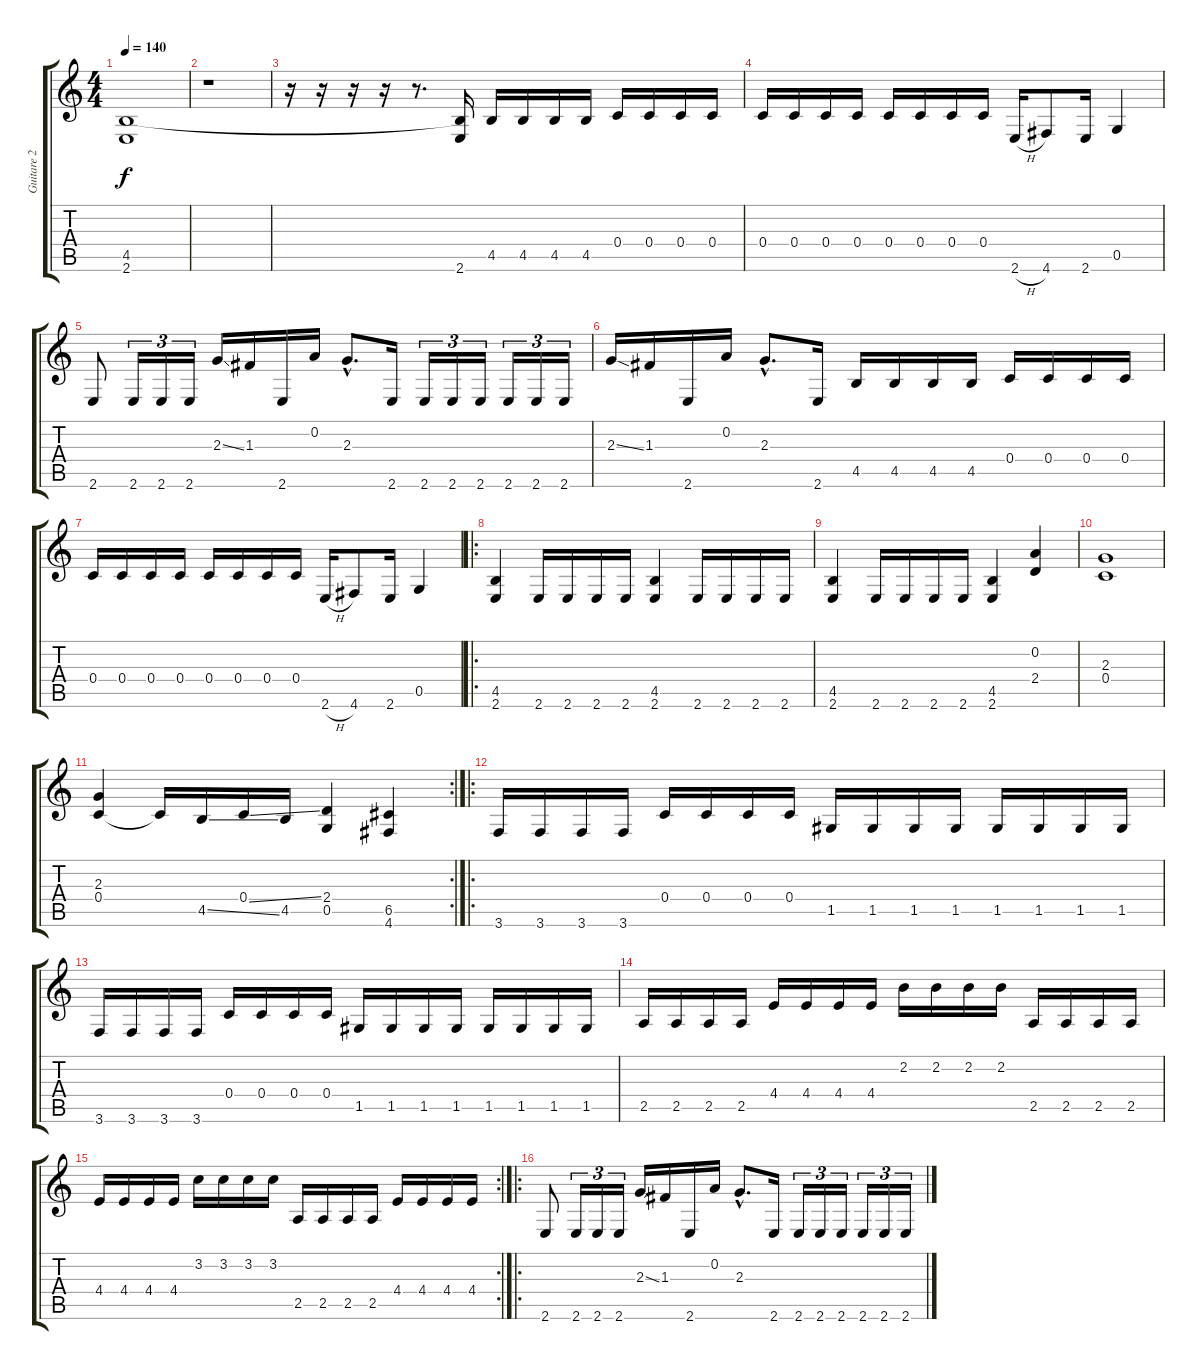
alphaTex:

\track ("Guitare 2 bis" "Guitare 2 ") {instrument overdrivenguitar}
\staff {score tabs}
\tuning (D4 A3 F3 C3 G2 D2) {hide}
\ts (4 4)
\tempo 140
\clef g2
\ks c
(4.5 2.6).1{dy f} |
r.1 |
r.16 r.16 r.16 r.16 r.8{d} (4.5{t} 2.6).16 4.5.16 4.5.16 4.5.16 4.5.16 0.4.16 0.4.16 0.4.16 0.4.16 |
0.4.16 0.4.16 0.4.16 0.4.16 0.4.16 0.4.16 0.4.16 0.4.16 2.6{h}.16 4.6.8 2.6.16 0.5.4 |
2.6.8 2.6.16{tu (3 2)} 2.6.16{tu (3 2)} 2.6.16{tu (3 2)} 2.3{ss}.16 1.3.16 2.6.16 0.2.16 2.3{hac}.8{d} 2.6.16 2.6.16{tu (3 2)} 2.6.16{tu (3 2)} 2.6.16{tu (3 2)} 2.6.16{tu (3 2)} 2.6.16{tu (3 2)} 2.6.16{tu (3 2)} |
2.3{ss}.16 1.3.16 2.6.16 0.2.16 2.3{hac}.8{d} 2.6.16 4.5.16 4.5.16 4.5.16 4.5.16 0.4.16 0.4.16 0.4.16 0.4.16 |
0.4.16 0.4.16 0.4.16 0.4.16 0.4.16 0.4.16 0.4.16 0.4.16 2.6{h}.16 4.6.8 2.6.16 0.5.4 |
\ro
(4.5 2.6).4 2.6.16 2.6.16 2.6.16 2.6.16 (4.5 2.6).4 2.6.16 2.6.16 2.6.16 2.6.16 |
(4.5 2.6).4 2.6.16 2.6.16 2.6.16 2.6.16 (4.5 2.6).4 (0.2 2.4).4 |
(2.3 0.4).1 |
\rc 2
(2.3 0.4).4 0.4{t}.16 4.5{ss}.16 0.4{ss}.16 4.5.16 (2.4 0.5).4 (6.5 4.6).4 |
\ro
3.6.16 3.6.16 3.6.16 3.6.16 0.4.16 0.4.16 0.4.16 0.4.16 1.5.16 1.5.16 1.5.16 1.5.16 1.5.16 1.5.16 1.5.16 1.5.16 |
3.6.16 3.6.16 3.6.16 3.6.16 0.4.16 0.4.16 0.4.16 0.4.16 1.5.16 1.5.16 1.5.16 1.5.16 1.5.16 1.5.16 1.5.16 1.5.16 |
2.5.16 2.5.16 2.5.16 2.5.16 4.4.16 4.4.16 4.4.16 4.4.16 2.2.16 2.2.16 2.2.16 2.2.16 2.5.16 2.5.16 2.5.16 2.5.16 |
\rc 2
4.4.16 4.4.16 4.4.16 4.4.16 3.2.16 3.2.16 3.2.16 3.2.16 2.5.16 2.5.16 2.5.16 2.5.16 4.4.16 4.4.16 4.4.16 4.4.16 |
\ro
2.6.8 2.6.16{tu (3 2)} 2.6.16{tu (3 2)} 2.6.16{tu (3 2)} 2.3{ss}.16 1.3.16 2.6.16 0.2.16 2.3{hac}.8{d} 2.6.16 2.6.16{tu (3 2)} 2.6.16{tu (3 2)} 2.6.16{tu (3 2)} 2.6.16{tu (3 2)} 2.6.16{tu (3 2)} 2.6.16{tu (3 2)}
